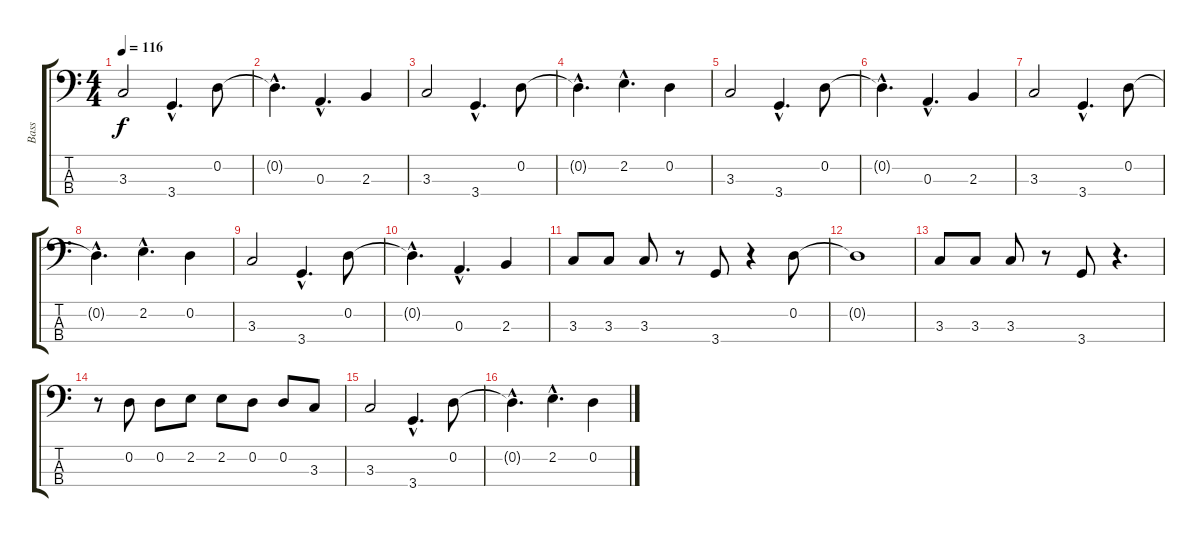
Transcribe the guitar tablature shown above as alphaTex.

\track ("Bass" "Bass") {instrument fretlessbass}
\staff {score tabs}
\tuning (G2 D2 A1 E1) {hide}
\ts (4 4)
\tempo 116
\clef f4
\ks c
3.3.2{dy f} 3.4{hac}.4{d} 0.2.8 |
0.2{hac t}.4{d} 0.3{hac}.4{d} 2.3.4 |
3.3.2 3.4{hac}.4{d} 0.2.8 |
0.2{hac t}.4{d} 2.2{hac}.4{d} 0.2.4 |
3.3.2 3.4{hac}.4{d} 0.2.8 |
0.2{hac t}.4{d} 0.3{hac}.4{d} 2.3.4 |
3.3.2 3.4{hac}.4{d} 0.2.8 |
0.2{hac t}.4{d} 2.2{hac}.4{d} 0.2.4 |
3.3.2 3.4{hac}.4{d} 0.2.8 |
0.2{hac t}.4{d} 0.3{hac}.4{d} 2.3.4 |
3.3.8 3.3.8 3.3.8 r.8 3.4.8 r.4 0.2.8 |
0.2{t}.1 |
3.3.8 3.3.8 3.3.8 r.8 3.4.8 r.4{d} |
r.8 0.2.8 0.2.8 2.2.8 2.2.8 0.2.8 0.2.8 3.3.8 |
3.3.2 3.4{hac}.4{d} 0.2.8 |
0.2{hac t}.4{d} 2.2{hac}.4{d} 0.2.4
